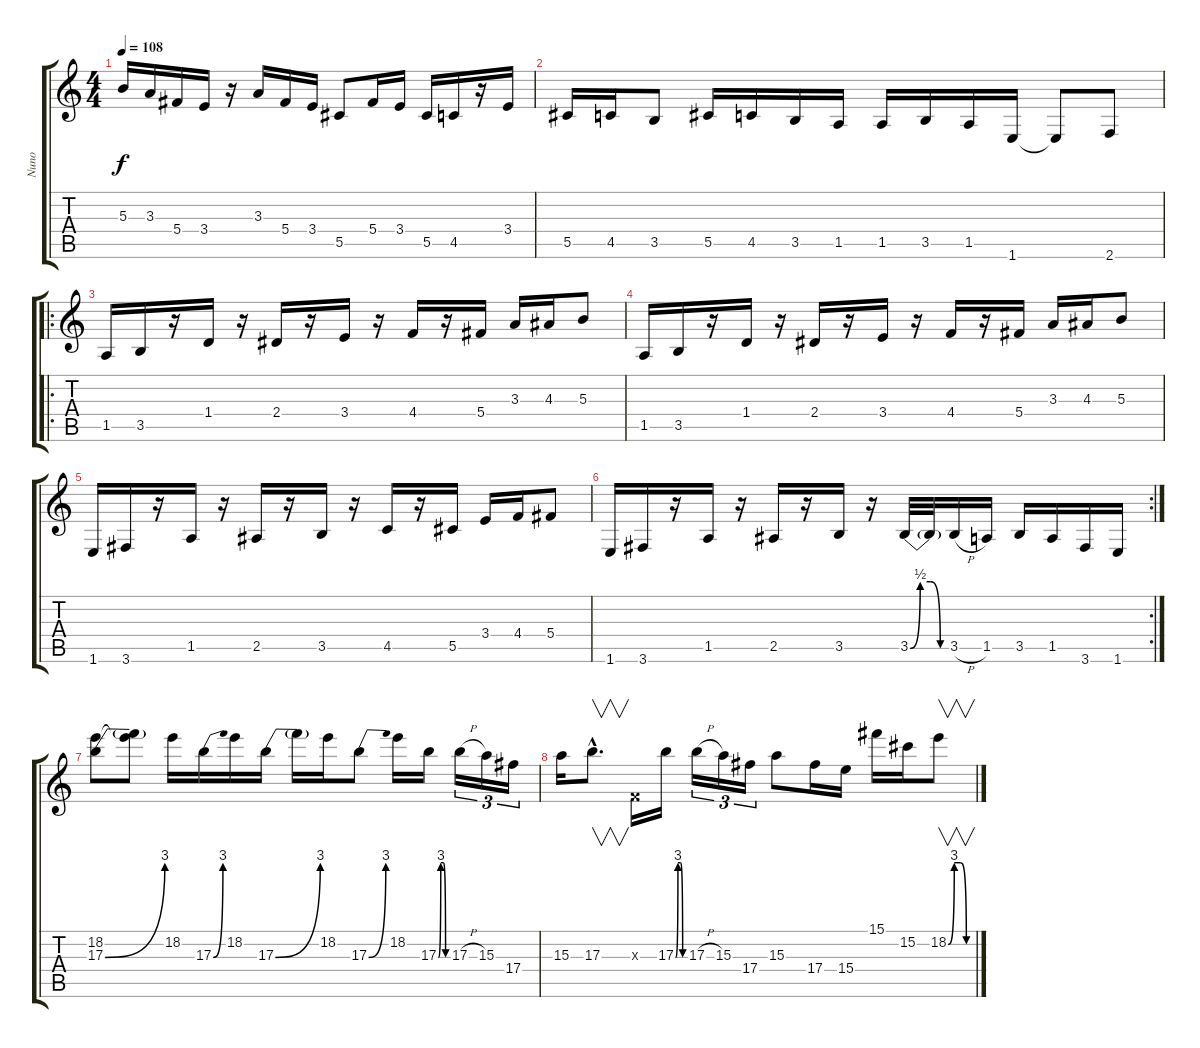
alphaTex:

\track ("Nuno" "Nuno") {instrument distortionguitar}
\staff {score tabs}
\tuning (Eb4 Bb3 Gb3 Db3 Ab2 Eb2) {hide}
\ts (4 4)
\tempo 108
\clef g2
\ks c
5.3.16{dy f} 3.3.16 5.4.16 3.4.16 r.16 3.3.16 5.4.16 3.4.16 5.5.8 5.4.16 3.4.16 5.5.16 4.5.16 r.16 3.4.16 |
5.5.16 4.5.16 3.5.8 5.5.16 4.5.16 3.5.16 1.5.16 1.5.16 3.5.16 1.5.16 1.6.16 1.6{t}.8 2.6.8 |
\ro
1.5.16 3.5.16 r.16 1.4.16 r.16 2.4.16 r.16 3.4.16 r.16 4.4.16 r.16 5.4.16 3.3.16 4.3.16 5.3.8 |
1.5.16 3.5.16 r.16 1.4.16 r.16 2.4.16 r.16 3.4.16 r.16 4.4.16 r.16 5.4.16 3.3.16 4.3.16 5.3.8 |
1.6.16 3.6.16 r.16 1.5.16 r.16 2.5.16 r.16 3.5.16 r.16 4.5.16 r.16 5.5.16 3.4.16 4.4.16 5.4.8 |
\rc 2
1.6.16 3.6.16 r.16 1.5.16 r.16 2.5.16 r.16 3.5.16 r.16 3.5{be (custom 0 0 15 2 30 2 45 0 60 0)}.32 3.5{t}.32 3.5{h}.16 1.5.16 3.5.16 1.5.16 3.6.16 1.6.16 |
(18.2 17.3{be (bend 0 0 60 12)}).8 (18.2{t} 17.3{t}).8 18.2.16 17.3{be (bend 0 0 60 12)}.16 18.2.16 17.3{be (bend 0 0 60 12)}.16 17.3{t}.16 18.2.16 17.3{be (bend 0 0 60 12)}.8 18.2.16 17.3{be (custom 0 0 15 12 30 12 45 0 60 0)}.16 17.3{h}.16{tu (3 2)} 15.3.16{tu (3 2)} 17.4.16{tu (3 2)} |
15.3.16 17.3{hac}.8{v d} -1.3{x}.16 17.3{be (custom 0 0 15 12 30 12 45 0 60 0)}.16 17.3{h}.16{tu (3 2)} 15.3.16{tu (3 2)} 17.4.16{tu (3 2)} 15.3.8 17.4.16 15.4.16 15.1.16 15.2.16 18.2{be (custom 0 0 15 12 30 12 45 0 60 0)}.8{v}
